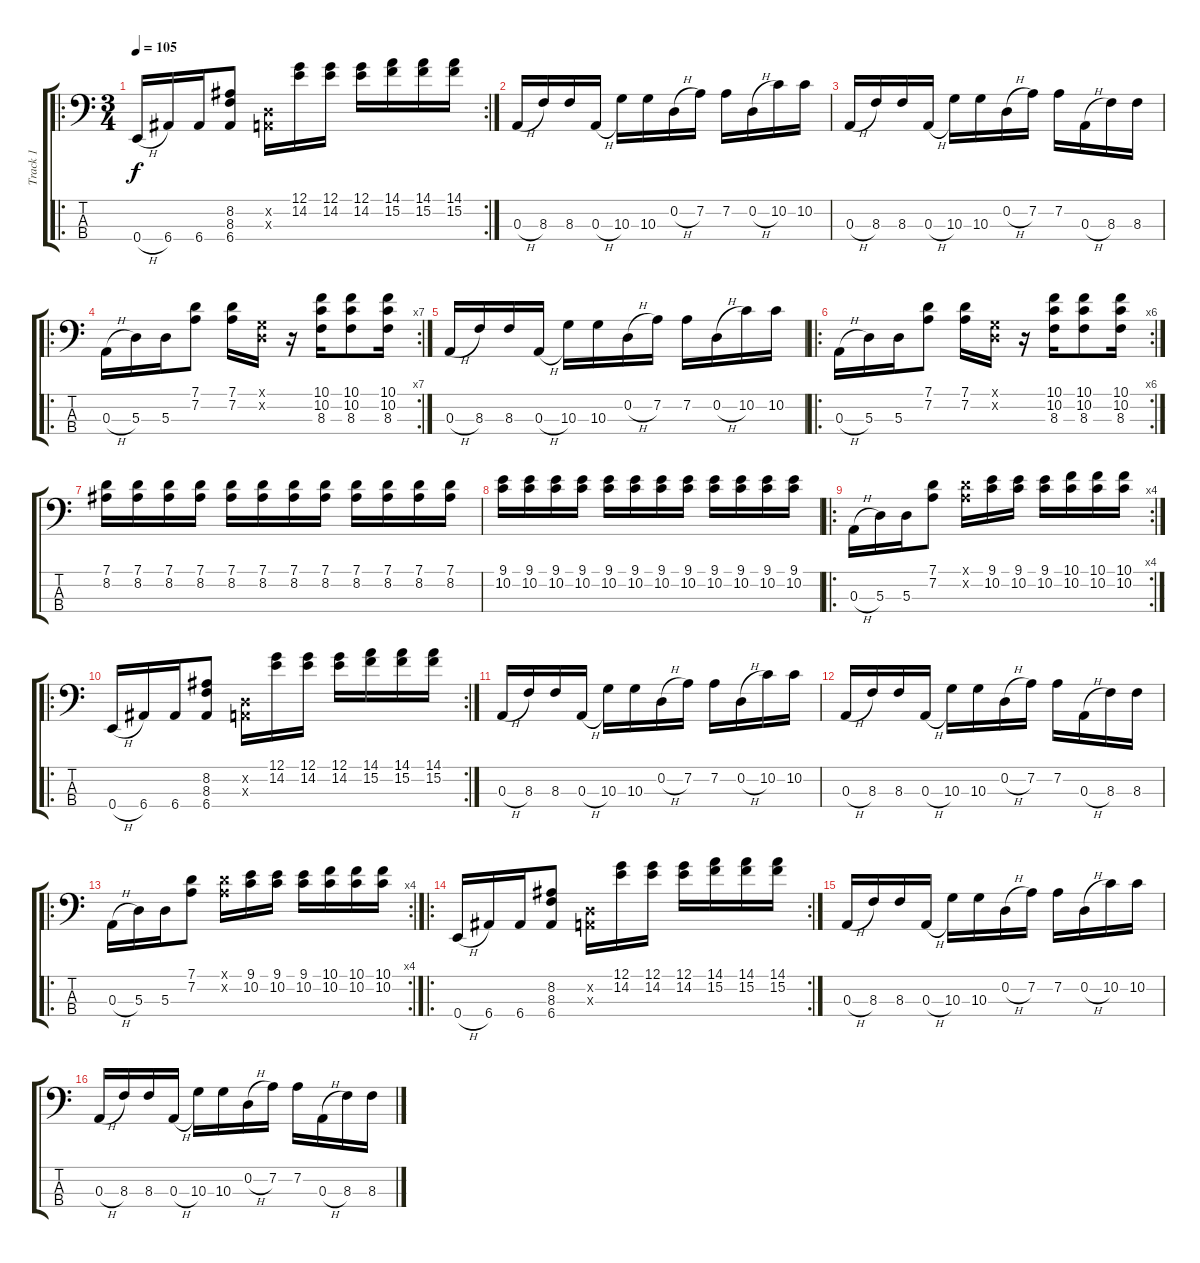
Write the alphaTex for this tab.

\track ("Track 1" "Track 1") {instrument slapbass1}
\staff {score tabs}
\tuning (G2 D2 A1 E1) {hide}
\ro
\rc 2
\ts (3 4)
\tempo 105
\clef f4
\ks c
0.4{h}.16{dy f} 6.4.16 6.4.16 (8.2 8.3 6.4).8 (0.2{x} 0.3{x}).16 (12.1 14.2).16 (12.1 14.2).16 (12.1 14.2).16 (14.1 15.2).16 (14.1 15.2).16 (14.1 15.2).16 |
0.3{h}.16 8.3.16 8.3.16 0.3{h}.16 10.3.16 10.3.16 0.2{h}.16 7.2.16 7.2.16 0.2{h}.16 10.2.16 10.2.16 |
0.3{h}.16 8.3.16 8.3.16 0.3{h}.16 10.3.16 10.3.16 0.2{h}.16 7.2.16 7.2.16 0.3{h}.16 8.3.16 8.3.16 |
\ro
\rc 7
0.3{h}.16 5.3.16 5.3.16 (7.1 7.2).8 (7.1 7.2).16 (0.1{x} 0.2{x}).16 r.16 (10.1 10.2 8.3).16 (10.1 10.2 8.3).8 (10.1 10.2 8.3).16 |
0.3{h}.16 8.3.16 8.3.16 0.3{h}.16 10.3.16 10.3.16 0.2{h}.16 7.2.16 7.2.16 0.2{h}.16 10.2.16 10.2.16 |
\ro
\rc 6
0.3{h}.16 5.3.16 5.3.16 (7.1 7.2).8 (7.1 7.2).16 (0.1{x} 0.2{x}).16 r.16 (10.1 10.2 8.3).16 (10.1 10.2 8.3).8 (10.1 10.2 8.3).16 |
(7.1 8.2).16 (7.1 8.2).16 (7.1 8.2).16 (7.1 8.2).16 (7.1 8.2).16 (7.1 8.2).16 (7.1 8.2).16 (7.1 8.2).16 (7.1 8.2).16 (7.1 8.2).16 (7.1 8.2).16 (7.1 8.2).16 |
(9.1 10.2).16 (9.1 10.2).16 (9.1 10.2).16 (9.1 10.2).16 (9.1 10.2).16 (9.1 10.2).16 (9.1 10.2).16 (9.1 10.2).16 (9.1 10.2).16 (9.1 10.2).16 (9.1 10.2).16 (9.1 10.2).16 |
\ro
\rc 4
0.3{h}.16 5.3.16 5.3.16 (7.1 7.2).8 (7.1{x} 7.2{x}).16 (9.1 10.2).16 (9.1 10.2).16 (9.1 10.2).16 (10.1 10.2).16 (10.1 10.2).16 (10.1 10.2).16 |
\ro
\rc 2
0.4{h}.16 6.4.16 6.4.16 (8.2 8.3 6.4).8 (0.2{x} 0.3{x}).16 (12.1 14.2).16 (12.1 14.2).16 (12.1 14.2).16 (14.1 15.2).16 (14.1 15.2).16 (14.1 15.2).16 |
0.3{h}.16 8.3.16 8.3.16 0.3{h}.16 10.3.16 10.3.16 0.2{h}.16 7.2.16 7.2.16 0.2{h}.16 10.2.16 10.2.16 |
0.3{h}.16 8.3.16 8.3.16 0.3{h}.16 10.3.16 10.3.16 0.2{h}.16 7.2.16 7.2.16 0.3{h}.16 8.3.16 8.3.16 |
\ro
\rc 4
0.3{h}.16 5.3.16 5.3.16 (7.1 7.2).8 (7.1{x} 7.2{x}).16 (9.1 10.2).16 (9.1 10.2).16 (9.1 10.2).16 (10.1 10.2).16 (10.1 10.2).16 (10.1 10.2).16 |
\ro
\rc 2
0.4{h}.16 6.4.16 6.4.16 (8.2 8.3 6.4).8 (0.2{x} 0.3{x}).16 (12.1 14.2).16 (12.1 14.2).16 (12.1 14.2).16 (14.1 15.2).16 (14.1 15.2).16 (14.1 15.2).16 |
0.3{h}.16 8.3.16 8.3.16 0.3{h}.16 10.3.16 10.3.16 0.2{h}.16 7.2.16 7.2.16 0.2{h}.16 10.2.16 10.2.16 |
0.3{h}.16 8.3.16 8.3.16 0.3{h}.16 10.3.16 10.3.16 0.2{h}.16 7.2.16 7.2.16 0.3{h}.16 8.3.16 8.3.16
